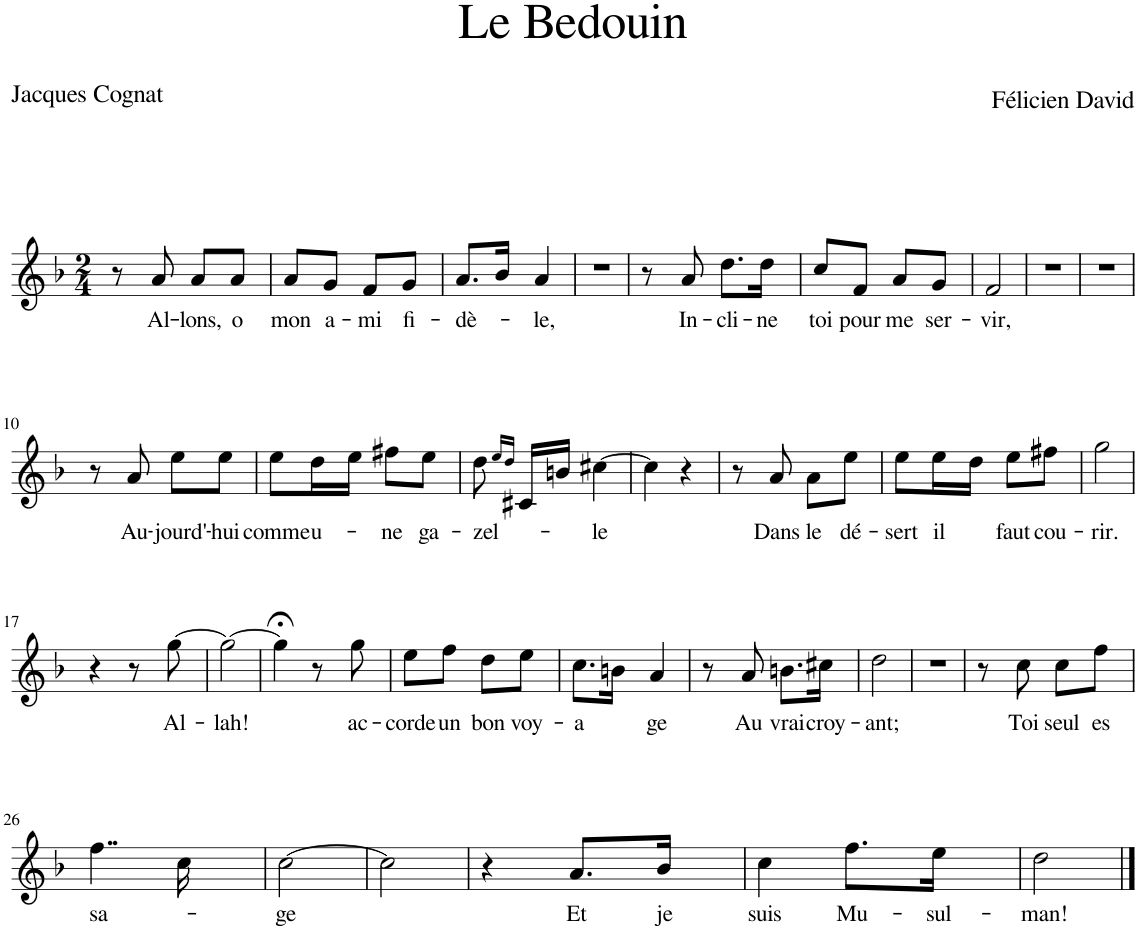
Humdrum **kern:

**kern	**text
*part1	*part1
*staff1	*staff1
*I"Piano	*
*I'Pno	*
*clefG2	*
*k[b-]	*
*M2/4	*
=1	=1
8r	.
!	!LO:LY:b
8a/	Al-
!	!LO:LY:b
8a/L	-lons,
!	!LO:LY:b
8a/J	o
=2	=2
!	!LO:LY:b
8a/L	mon
!	!LO:LY:b
8g/J	a-
!	!LO:LY:b
8f/L	-mi
!	!LO:LY:b
8g/J	fi-
=3	=3
!	!LO:LY:b
8.a/L	-dè-
16b-/Jk	.
!	!LO:LY:b
4a/	-le,
=4	=4
2r	.
=5	=5
8r	.
!	!LO:LY:b
8a/	In-
!	!LO:LY:b
8.dd\L	-cli-
!	!LO:LY:b
16dd\Jk	-ne
=6	=6
!	!LO:LY:b
8cc/L	toi
!	!LO:LY:b
8f/J	pour
!	!LO:LY:b
8a/L	me
!	!LO:LY:b
8g/J	ser-
=7	=7
!	!LO:LY:b
2f/	-vir,
=8	=8
2r	.
=9	=9
2r	.
!!LO:LB:g=z
=10	=10
8r	.
!	!LO:LY:b
8a/	Au-
!	!LO:LY:b
8ee\L	-jourd'-
!	!LO:LY:b
8ee\J	-hui
=11	=11
!	!LO:LY:b
8ee\L	comme
!	!LO:LY:b
16dd\L	u-
16ee\JJ	.
!	!LO:LY:b
8ff#X\L	-ne
!	!LO:LY:b
8ee\J	ga-
=12	=12
!	!LO:LY:b
8dd\	-zel-
16qee/LL	.
16qdd/JJ	.
16c#X/LL	.
16bn/JJ	.
!	!LO:LY:b
[4cc#X\	-le
=13	=13
4cc#\]	.
4r	.
=14	=14
8r	.
!	!LO:LY:b
8a/	Dans
!	!LO:LY:b
8a\L	le
!	!LO:LY:b
8ee\J	dé-
=15	=15
!	!LO:LY:b
8ee\L	-sert
!	!LO:LY:b
16ee\L	il
16dd\JJ	.
!	!LO:LY:b
8ee\L	faut
!	!LO:LY:b
8ff#X\J	cou-
=16	=16
!	!LO:LY:b
2gg\	-rir.
!!LO:LB:g=z
=17	=17
4r	.
8r	.
!	!LO:LY:b
[8gg\	Al-
=18	=18
!	!LO:LY:b
2gg\_	-lah!
=19	=19
4gg;<\]	.
8r	.
!	!LO:LY:b
8gg\	ac-
=20	=20
!	!LO:LY:b
8ee\L	-corde
!	!LO:LY:b
8ff\J	un
!	!LO:LY:b
8dd\L	bon
!	!LO:LY:b
8ee\J	voy-
=21	=21
!	!LO:LY:b
8.cc\L	-a
16bn\Jk	.
!	!LO:LY:b
4a/	-ge
=22	=22
8r	.
!	!LO:LY:b
8a/	Au
!	!LO:LY:b
8.bn\L	vrai
!	!LO:LY:b
16cc#X\Jk	croy-
=23	=23
!	!LO:LY:b
2dd\	-ant;
=24	=24
2r	.
=25	=25
8r	.
!	!LO:LY:b
8cc\	Toi
!	!LO:LY:b
8cc\L	seul
!	!LO:LY:b
8ff\J	es
!!LO:LB:g=z
=26	=26
!	!LO:LY:b
4..ff\	sa-
16cc\	.
=27	=27
!	!LO:LY:b
[2cc\	-ge
=28	=28
2cc\]	.
=29	=29
4r	.
!	!LO:LY:b
8.a/L	Et
!	!LO:LY:b
16b-/Jk	je
=30	=30
!	!LO:LY:b
4cc\	suis
!	!LO:LY:b
8.ff\L	Mu-
!	!LO:LY:b
16ee\Jk	-sul-
=31	=31
!	!LO:LY:b
2dd\	-man!
==	==
*-	*-
